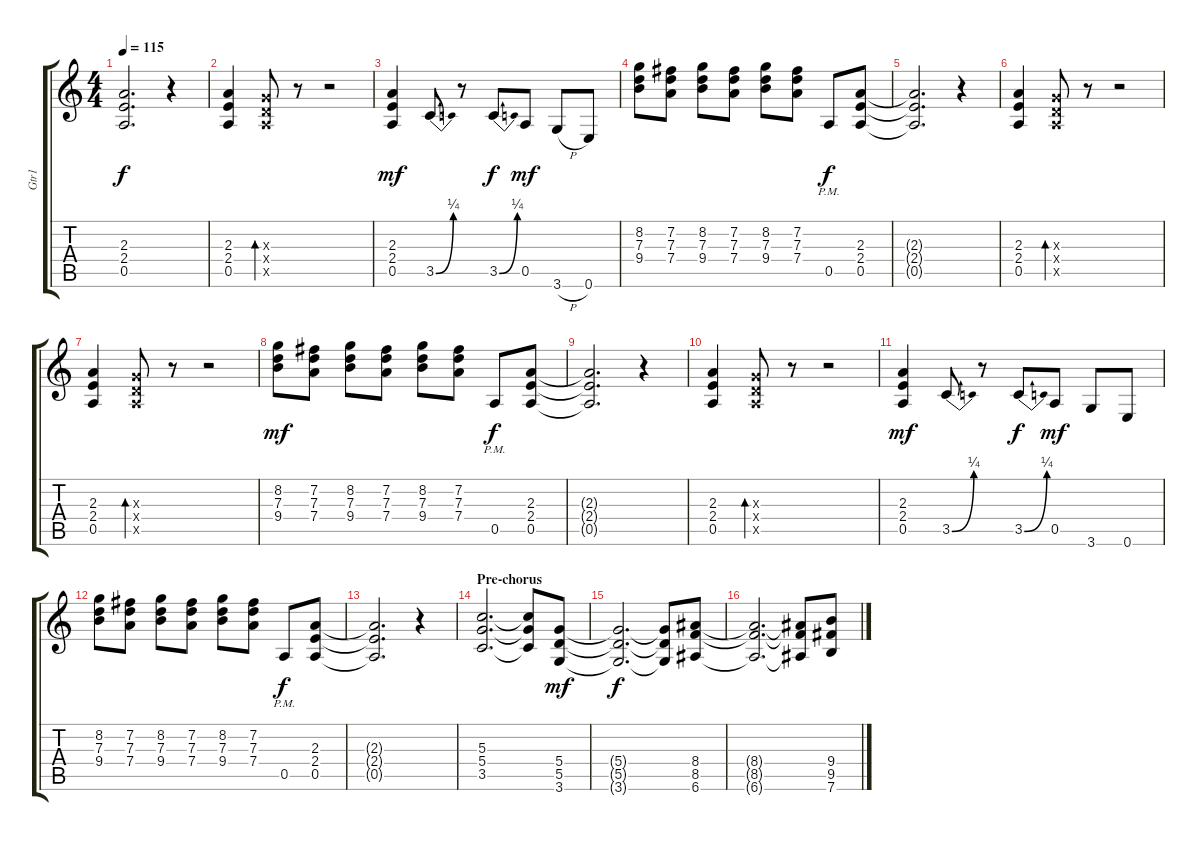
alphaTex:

\track ("Gtr1" "Gtr1") {instrument overdrivenguitar}
\staff {score tabs}
\tuning (E4 B3 G3 D3 A2 E2) {hide}
\ts (4 4)
\tempo 115
\clef g2
\ks c
(2.3{t} 2.4{t} 0.5{t}).2{d dy f} r.4 |
(2.3 2.4 0.5).4 (0.3{x} 0.4{x} 0.5{x}).8{bd 240} r.8 r.2 |
(2.3 2.4 0.5).4{dy mf} 3.5{be (bend 0 0 60 1)}.8 r.8 3.5{be (bend 0 0 60 1)}.8{dy f} 0.5.8{dy mf} 3.6{h}.8 0.6.8 |
(8.2 7.3 9.4).8 (7.2 7.3 7.4).8 (8.2 7.3 9.4).8 (7.2 7.3 7.4).8 (8.2 7.3 9.4).8 (7.2 7.3 7.4).8 0.5{pm}.8{dy f} (2.3 2.4 0.5).8 |
(2.3{t} 2.4{t} 0.5{t}).2{d} r.4 |
(2.3 2.4 0.5).4 (0.3{x} 0.4{x} 0.5{x}).8{bd 240} r.8 r.2 |
(2.3 2.4 0.5).4 (0.3{x} 0.4{x} 0.5{x}).8{bd 240} r.8 r.2 |
(8.2 7.3 9.4).8{dy mf} (7.2 7.3 7.4).8 (8.2 7.3 9.4).8 (7.2 7.3 7.4).8 (8.2 7.3 9.4).8 (7.2 7.3 7.4).8 0.5{pm}.8{dy f} (2.3 2.4 0.5).8 |
(2.3{t} 2.4{t} 0.5{t}).2{d} r.4 |
(2.3 2.4 0.5).4 (0.3{x} 0.4{x} 0.5{x}).8{bd 240} r.8 r.2 |
(2.3 2.4 0.5).4{dy mf} 3.5{be (bend 0 0 60 1)}.8 r.8 3.5{be (bend 0 0 60 1)}.8{dy f} 0.5.8{dy mf} 3.6.8 0.6.8 |
(8.2 7.3 9.4).8 (7.2 7.3 7.4).8 (8.2 7.3 9.4).8 (7.2 7.3 7.4).8 (8.2 7.3 9.4).8 (7.2 7.3 7.4).8 0.5{pm}.8{dy f} (2.3 2.4 0.5).8 |
(2.3{t} 2.4{t} 0.5{t}).2{d} r.4 |
\section ("" "Pre-chorus")
(5.3 5.4 3.5).2{d} (5.3{t} 5.4{t} 3.5{t}).8 (5.4 5.5 3.6).8{dy mf} |
(5.4{t} 5.5{t} 3.6{t}).2{d dy f} (5.4{t} 5.5{t} 3.6{t}).8 (8.4 8.5 6.6).8 |
(8.4{t} 8.5{t} 6.6{t}).2{d} (8.4{t} 8.5{t} 6.6{t}).8 (9.4 9.5 7.6).8
